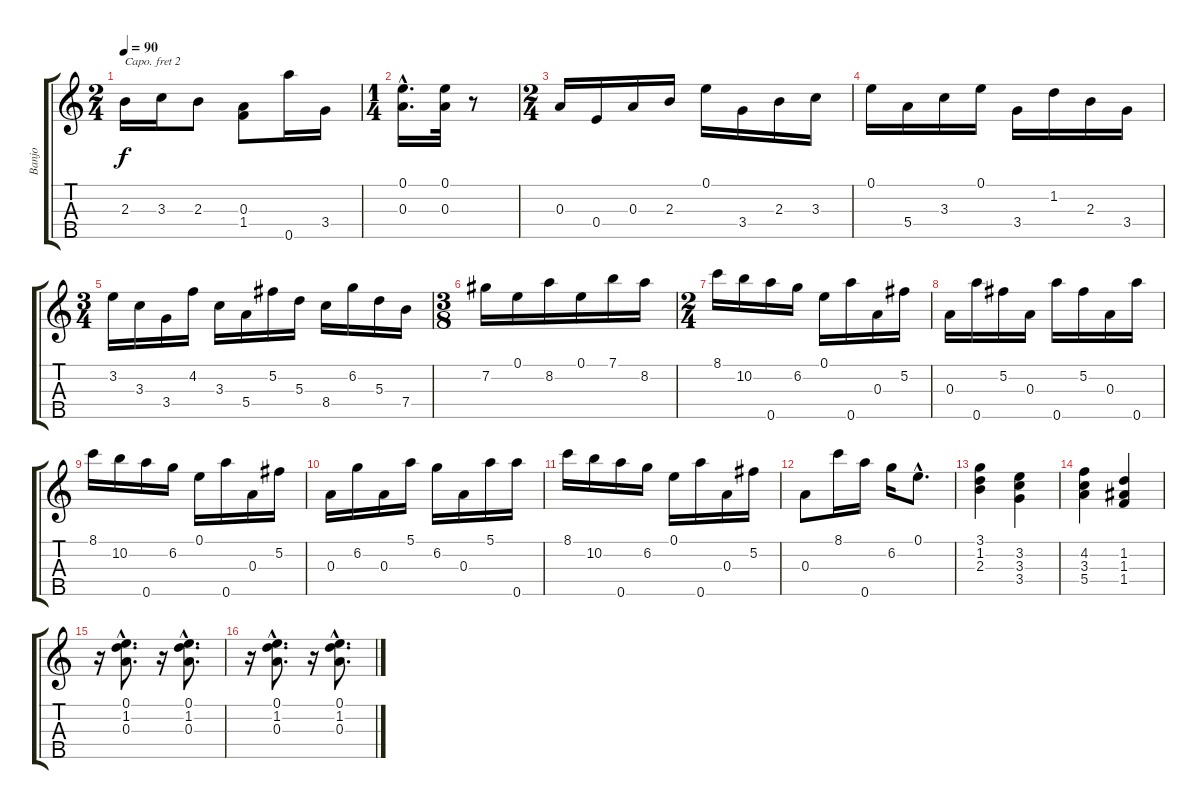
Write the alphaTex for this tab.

\track ("Banjo" "Banjo") {instrument banjo}
\staff {score tabs}
\capo 2
\tuning (D4 B3 G3 D3 G4) {hide}
\displaytranspose 12
\ts (2 4)
\tempo 90
\clef g2
\ks c
2.3.16{dy f} 3.3.16 2.3.8 (0.3 1.4).8 0.5.16 3.4.16 |
\ts (1 4)
(0.1{hac} 0.3{hac}).16{d} (0.1 0.3).32 r.8 |
\ts (2 4)
0.3.16 0.4.16 0.3.16 2.3.16 0.1.16 3.4.16 2.3.16 3.3.16 |
0.1.16 5.4.16 3.3.16 0.1.16 3.4.16 1.2.16 2.3.16 3.4.16 |
\ts (3 4)
3.2.16 3.3.16 3.4.16 4.2.16 3.3.16 5.4.16 5.2.16 5.3.16 8.4.16 6.2.16 5.3.16 7.4.16 |
\ts (3 8)
7.2.16 0.1.16 8.2.16 0.1.16 7.1.16 8.2.16 |
\ts (2 4)
8.1.16 10.2.16 0.5.16 6.2.16 0.1.16 0.5.16 0.3.16 5.2.16 |
0.3.16 0.5.16 5.2.16 0.3.16 0.5.16 5.2.16 0.3.16 0.5.16 |
8.1.16 10.2.16 0.5.16 6.2.16 0.1.16 0.5.16 0.3.16 5.2.16 |
0.3.16 6.2.16 0.3.16 5.1.16 6.2.16 0.3.16 5.1.16 0.5.16 |
8.1.16 10.2.16 0.5.16 6.2.16 0.1.16 0.5.16 0.3.16 5.2.16 |
0.3.8 8.1.16 0.5.16 6.2.16 0.1{hac}.8{d} |
(3.1 1.2 2.3).4 (3.2 3.3 3.4).4 |
(4.2 3.3 5.4).4 (1.2 1.3 1.4).4 |
r.16 (0.1{hac} 1.2{hac} 0.3{hac}).8{d} r.16 (0.1{hac} 1.2{hac} 0.3{hac}).8{d} |
r.16 (0.1{hac} 1.2{hac} 0.3{hac}).8{d} r.16 (0.1{hac} 1.2{hac} 0.3{hac}).8{d}
